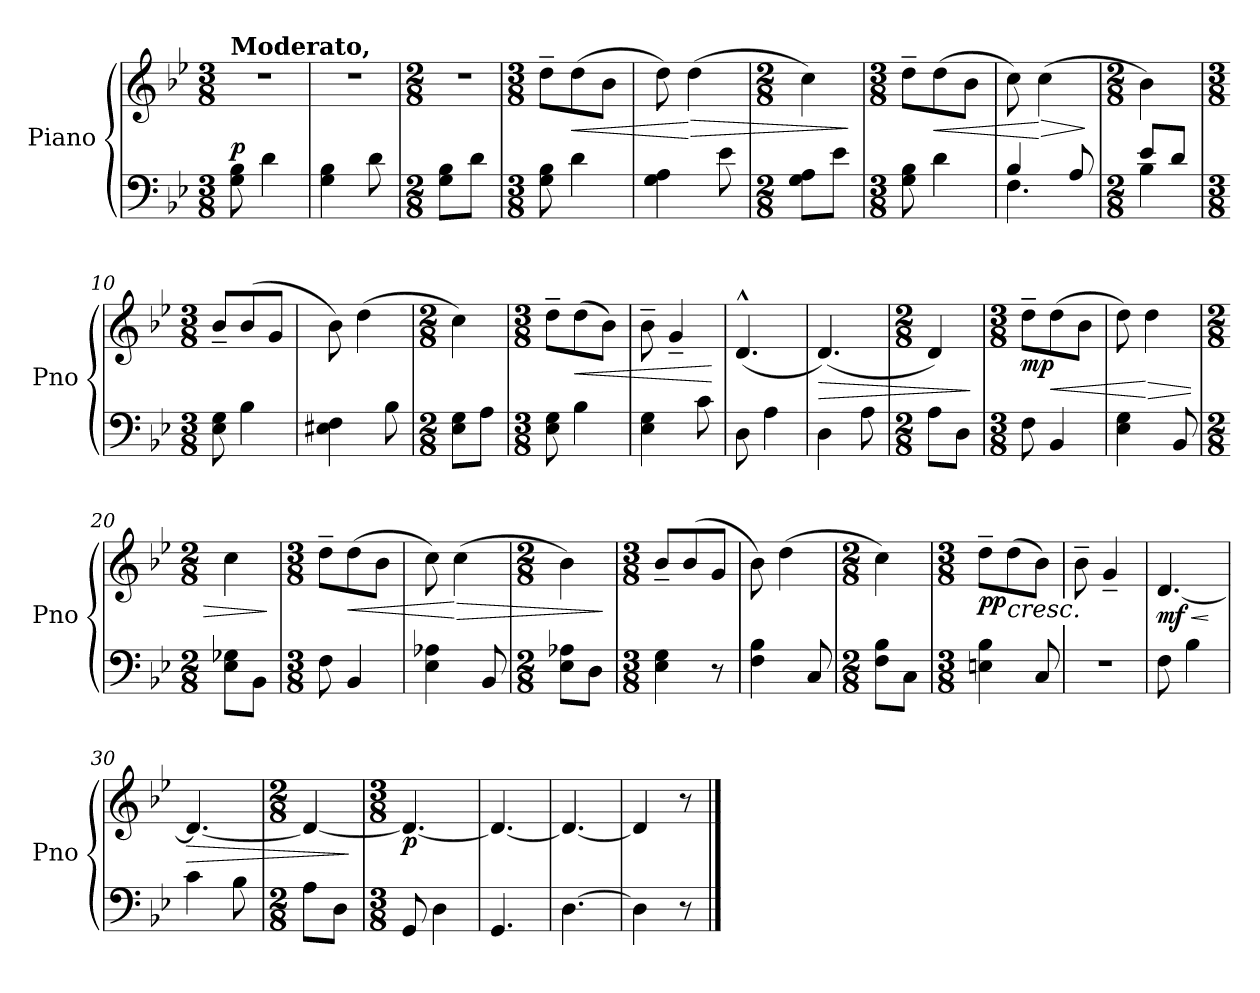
**kern	**kern	**dynam
*part1	*part1	*part1
*staff2	*staff1	*staff1/2
*I"Piano	*	*
*I'Pno	*	*
*clefF4	*clefG2	*
*k[b-e-]	*k[b-e-]	*
*M3/8	*M3/8	*
*MM75	*MM75	*
=1	=1	=1
!	!LO:TX:a:B:t=Moderato,	!
!	!	!LO:DY:a=2
8G\ 8B-\	4.r	p
4d\	.	.
=2	=2	=2
4G\ 4B-\	4.r	.
8d\	.	.
=3	=3	=3
*M2/8	*M2/8	*
8G\ 8B-\L	4r	.
8d\J	.	.
=4	=4	=4
*M3/8	*M3/8	*
8G\ 8B-\	8dd~\L	.
!	!	!LO:HP:b
4d\	(>8dd\	<
.	8b-\J	.
=5	=5	=5
4G\ 4A\	8dd\)	.
!	!	!LO:HP:n=1:b
.	(>4dd\	[ >
8e-\	.	.
=6	=6	=6
*M2/8	*M2/8	*
8G\ 8A\L	4cc\)	.
8e-\J	.	.
.	.	]
!!LO:LB:g=z
=7	=7	=7
*M3/8	*M3/8	*
8G\ 8B-\	8dd~\L	.
!	!	!LO:HP:b
4d\	(>8dd\	<
.	8b-\J	.
=8	=8	=8
*^	*	*
4B-/	4.F\	8cc\)	.
!	!	!	!LO:HP:n=1:b
.	.	(>4cc\	[ >
8A/	.	.	.
*v	*v	*	*
.	.	]
=9	=9	=9
*M2/8	*M2/8	*
*^	*	*
8e-/L	4B-\	4b-\)	.
8d/J	.	.	.
*v	*v	*	*
=10	=10	=10
*M3/8	*M3/8	*
8E-\ 8G\	8b-~/L	.
4B-\	(>8b-/	.
.	8g/J	.
=11	=11	=11
4E#X\ 4F\	8b-\)	.
.	(>4dd\	.
8B-\	.	.
=12	=12	=12
*M2/8	*M2/8	*
8E-\ 8G\L	4cc\)	.
8A\J	.	.
=13	=13	=13
*M3/8	*M3/8	*
8E-\ 8G\	8dd~\L	.
!	!	!LO:HP:b
4B-\	(>8dd\	<
.	8b-\J)	.
!!LO:LB:g=z
=14	=14	=14
4E-\ 4G\	8b-~\	.
.	4g~/	.
8c\	.	.
.	.	[
=15	=15	=15
8D\	(<4.d^^/	.
4A\	.	.
=16	=16	=16
!	!	!LO:HP:b
4D\	(<4.d/)	>
8A\	.	.
=17	=17	=17
*M2/8	*M2/8	*
8A\L	4d/)	.
8D\J	.	.
.	.	]
=18	=18	=18
*M3/8	*M3/8	*
!	!	!LO:DY:b
8F\	8dd~\L	mp
!	!	!LO:HP:b
4BB-/	(>8dd\	<
.	8b-\J	.
=19	=19	=19
4E-\ 4G\	8dd\)	.
!	!	!LO:HP:n=1:b
.	4dd\	[ >
8BB-/	.	.
=20	=20	=20
*M2/8	*M2/8	*
8E-\ 8G-X\L	4cc\	.
8BB-\J	.	.
.	.	]
!!LO:LB:g=z
=21	=21	=21
*M3/8	*M3/8	*
8F\	8dd~\L	.
!	!	!LO:HP:b
4BB-/	(>8dd\	<
.	8b-\J	.
=22	=22	=22
4E-\ 4A-X\	8cc\)	.
!	!	!LO:HP:n=1:b
.	(>4cc\	[ >
8BB-/	.	.
=23	=23	=23
*M2/8	*M2/8	*
8E-\ 8A-X\L	4b-\)	.
8D\J	.	.
.	.	]
=24	=24	=24
*M3/8	*M3/8	*
!	!	!LO:DY:b
!	!	!LO:DY:n=1:b
4E-\ 4G\	8b-~/L	other-dynamics p
.	(<8b-/	.
8r	8g/J	.
=25	=25	=25
4F\ 4B-\	8b-\)	.
.	(>4dd\	.
8C/	.	.
=26	=26	=26
*M2/8	*M2/8	*
8F\ 8B-\L	4cc\)	.
8C\J	.	.
=27	=27	=27
*M3/8	*M3/8	*
!	!	!LO:DY:b
4En\ 4B-\	8dd~\L	pp
!	!LO:TX:b:i:t=cresc.	!
.	(>8dd\	.
8C/	8b-\J)	.
!!LO:LB:g=z
=28	=28	=28
4.r	8b-~\	.
.	4g~/	.
=29	=29	=29
!	!	!LO:HP:b
!	!	!LO:DY:n=1:b
8F\	[4.d/	< mf
4B-\	.	.
.	.	[
=30	=30	=30
!	!	!LO:HP:b
4c\	4.d/_	>
8B-\	.	.
=31	=31	=31
*M2/8	*M2/8	*
8A\L	4d/_	.
8D\J	.	.
.	.	]
=32	=32	=32
*M3/8	*M3/8	*
!	!	!LO:DY:b
8GG/	4.d/_	p
4D\	.	.
=33	=33	=33
4.GG/	4.d/_	.
=34	=34	=34
[4.D\	4.d/_	.
=35	=35	=35
4D\]	4d/]	.
8r	8r	.
==	==	==
*-	*-	*-
